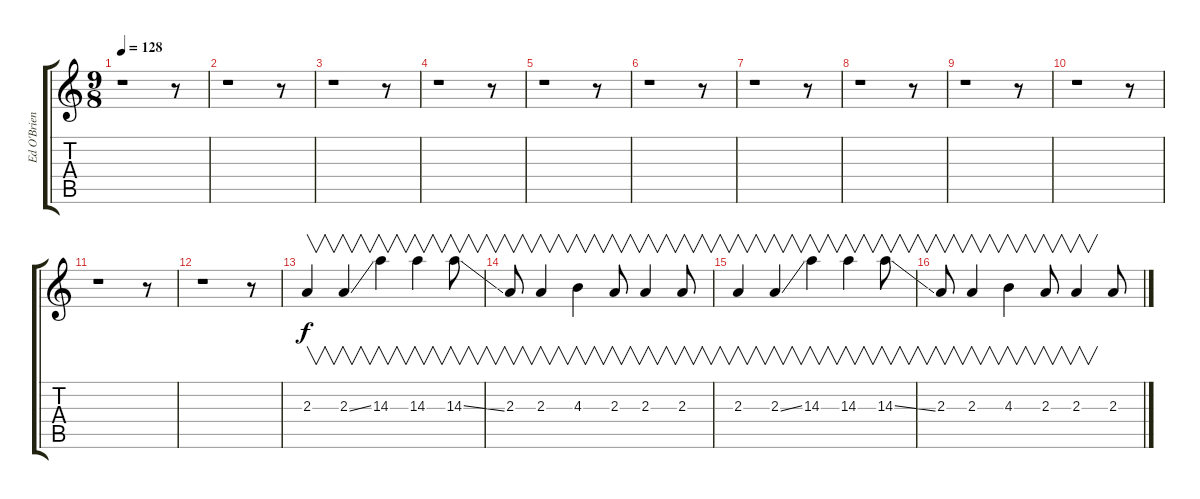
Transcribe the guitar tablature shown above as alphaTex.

\track ("Ed O'Brien - Guitar" "Ed O'Brien") {instrument overdrivenguitar}
\staff {score tabs}
\tuning (E4 B3 G3 D3 A2 E2) {hide}
\ts (9 8)
\tempo 128
\clef g2
\ks c
r.1{dy f} r.8 |
r.1 r.8 |
r.1 r.8 |
r.1 r.8 |
r.1 r.8 |
r.1 r.8 |
r.1 r.8 |
r.1 r.8 |
r.1 r.8 |
r.1 r.8 |
r.1 r.8 |
r.1 r.8 |
2.3.4{v} 2.3{ss}.4{v} 14.3.4{v} 14.3.4{v} 14.3{ss}.8{v} |
2.3.8{v} 2.3.4{v} 4.3.4{v} 2.3.8{v} 2.3.4{v} 2.3.8{v} |
2.3.4{v} 2.3{ss}.4{v} 14.3.4{v} 14.3.4{v} 14.3{ss}.8{v} |
2.3.8{v} 2.3.4{v} 4.3.4{v} 2.3.8{v} 2.3.4{v} 2.3.8
